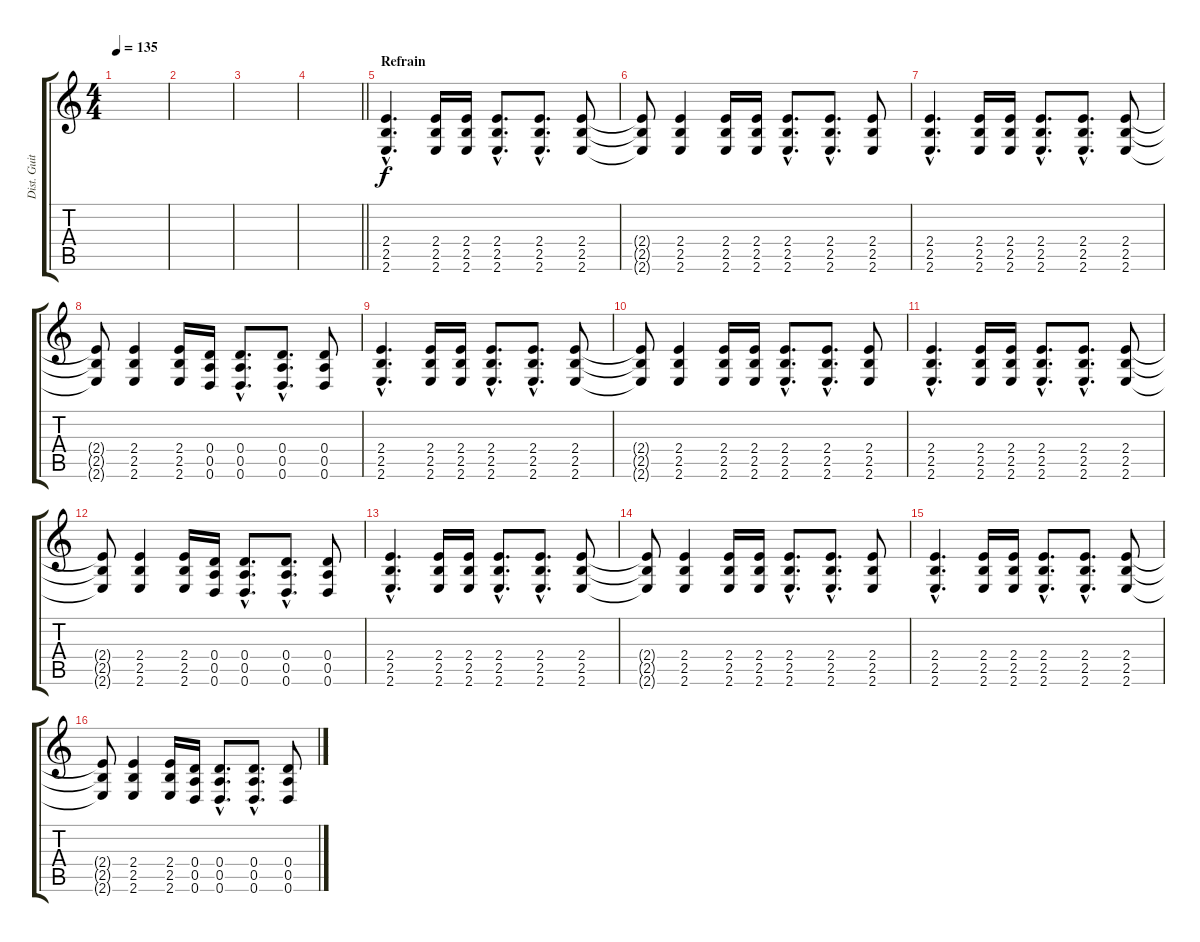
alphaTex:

\track ("Dist. Guitar" "Dist. Guit") {instrument distortionguitar}
\staff {score tabs}
\tuning (E4 B3 G3 D3 A2 D2) {hide}
\ts (4 4)
\tempo 135
\clef g2
\ks c
|
|
|
\barLineRight lightlight
|
\section ("" "Refrain")
(2.4{hac} 2.5{hac} 2.6{hac}).4{d} (2.4 2.5 2.6).16 (2.4 2.5 2.6).16 (2.4{hac} 2.5{hac} 2.6{hac}).8{d} (2.4{hac} 2.5{hac} 2.6{hac}).8{d} (2.4 2.5 2.6).8 |
(2.4{t} 2.5{t} 2.6{t}).8 (2.4 2.5 2.6).4 (2.4 2.5 2.6).16 (2.4 2.5 2.6).16 (2.4{hac} 2.5{hac} 2.6{hac}).8{d} (2.4{hac} 2.5{hac} 2.6{hac}).8{d} (2.4 2.5 2.6).8 |
(2.4{hac} 2.5{hac} 2.6{hac}).4{d} (2.4 2.5 2.6).16 (2.4 2.5 2.6).16 (2.4{hac} 2.5{hac} 2.6{hac}).8{d} (2.4{hac} 2.5{hac} 2.6{hac}).8{d} (2.4 2.5 2.6).8 |
(2.4{t} 2.5{t} 2.6{t}).8 (2.4 2.5 2.6).4 (2.4 2.5 2.6).16 (0.4 0.5 0.6).16 (0.4{hac} 0.5{hac} 0.6{hac}).8{d} (0.4{hac} 0.5{hac} 0.6{hac}).8{d} (0.4 0.5 0.6).8 |
(2.4{hac} 2.5{hac} 2.6{hac}).4{d} (2.4 2.5 2.6).16 (2.4 2.5 2.6).16 (2.4{hac} 2.5{hac} 2.6{hac}).8{d} (2.4{hac} 2.5{hac} 2.6{hac}).8{d} (2.4 2.5 2.6).8 |
(2.4{t} 2.5{t} 2.6{t}).8 (2.4 2.5 2.6).4 (2.4 2.5 2.6).16 (2.4 2.5 2.6).16 (2.4{hac} 2.5{hac} 2.6{hac}).8{d} (2.4{hac} 2.5{hac} 2.6{hac}).8{d} (2.4 2.5 2.6).8 |
(2.4{hac} 2.5{hac} 2.6{hac}).4{d} (2.4 2.5 2.6).16 (2.4 2.5 2.6).16 (2.4{hac} 2.5{hac} 2.6{hac}).8{d} (2.4{hac} 2.5{hac} 2.6{hac}).8{d} (2.4 2.5 2.6).8 |
(2.4{t} 2.5{t} 2.6{t}).8 (2.4 2.5 2.6).4 (2.4 2.5 2.6).16 (0.4 0.5 0.6).16 (0.4{hac} 0.5{hac} 0.6{hac}).8{d} (0.4{hac} 0.5{hac} 0.6{hac}).8{d} (0.4 0.5 0.6).8 |
(2.4{hac} 2.5{hac} 2.6{hac}).4{d} (2.4 2.5 2.6).16 (2.4 2.5 2.6).16 (2.4{hac} 2.5{hac} 2.6{hac}).8{d} (2.4{hac} 2.5{hac} 2.6{hac}).8{d} (2.4 2.5 2.6).8 |
(2.4{t} 2.5{t} 2.6{t}).8 (2.4 2.5 2.6).4 (2.4 2.5 2.6).16 (2.4 2.5 2.6).16 (2.4{hac} 2.5{hac} 2.6{hac}).8{d} (2.4{hac} 2.5{hac} 2.6{hac}).8{d} (2.4 2.5 2.6).8 |
(2.4{hac} 2.5{hac} 2.6{hac}).4{d} (2.4 2.5 2.6).16 (2.4 2.5 2.6).16 (2.4{hac} 2.5{hac} 2.6{hac}).8{d} (2.4{hac} 2.5{hac} 2.6{hac}).8{d} (2.4 2.5 2.6).8 |
(2.4{t} 2.5{t} 2.6{t}).8 (2.4 2.5 2.6).4 (2.4 2.5 2.6).16 (0.4 0.5 0.6).16 (0.4{hac} 0.5{hac} 0.6{hac}).8{d} (0.4{hac} 0.5{hac} 0.6{hac}).8{d} (0.4 0.5 0.6).8
